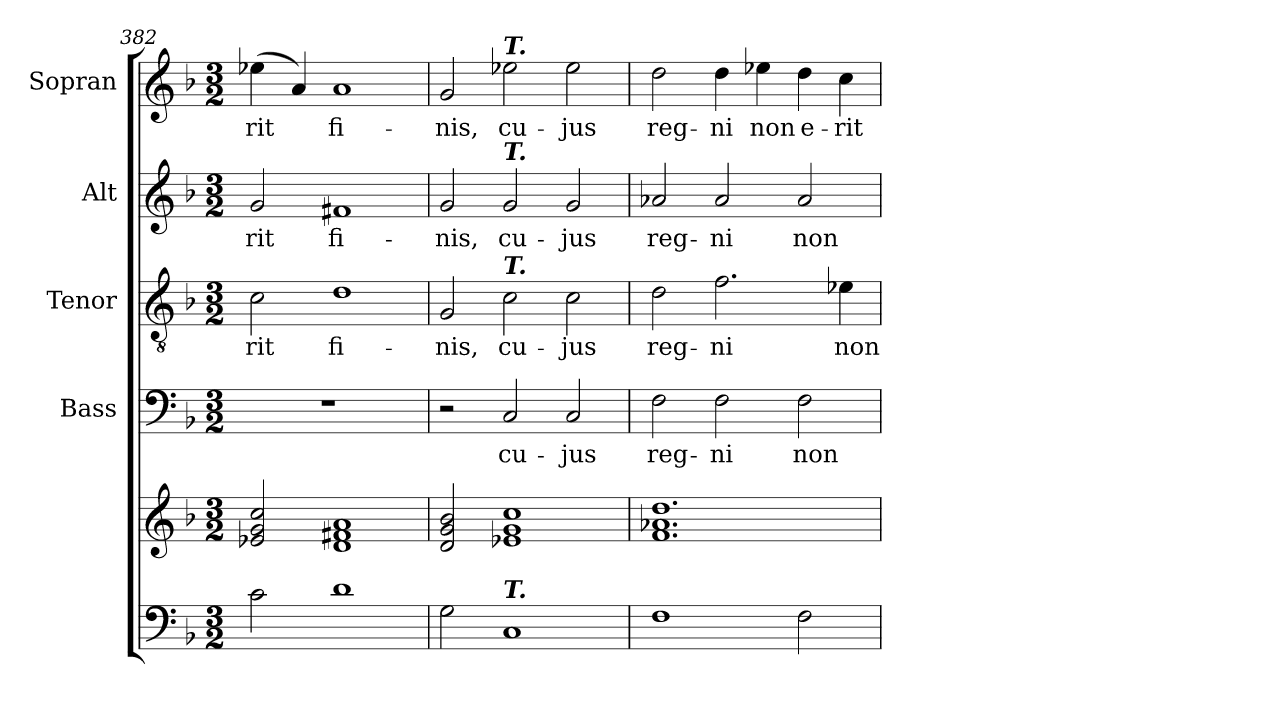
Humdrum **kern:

**kern	**kern	**kern	**text	**kern	**text	**kern	**text	**kern	**text
*part5	*part5	*part4	*part4	*part3	*part3	*part2	*part2	*part1	*part1
*staff6	*staff5	*staff4	*staff4	*staff3	*staff3	*staff2	*staff2	*staff1	*staff1
*	*	*I"Bass	*	*I"Tenor	*	*I"Alt	*	*I"Sopran	*
*	*	*I'B.	*	*I'T.	*	*I'A.	*	*I'S.	*
*clefF4	*clefG2	*clefF4	*	*clefGv2	*	*clefG2	*	*clefG2	*
*k[b-]	*k[b-]	*k[b-]	*	*k[b-]	*	*k[b-]	*	*k[b-]	*
*F:	*F:	*F:	*	*F:	*	*F:	*	*F:	*
*M3/2	*M3/2	*M3/2	*	*M3/2	*	*M3/2	*	*M3/2	*
=382	=382	=382	=382	=382	=382	=382	=382	=382	=382
!	!	!	!	!	!LO:LY:b	!	!LO:LY:b	!	!LO:LY:b
2c\	2e-X/ 2g/ 2cc/	1.r	.	2c\	-rit	2g/	-rit	(>4ee-X\	-rit
.	.	.	.	.	.	.	.	4a/)	.
!	!	!	!	!	!LO:LY:b	!	!LO:LY:b	!	!LO:LY:b
1d	1d 1f#X 1a	.	.	1d	fi-	1f#X	fi-	1a	fi-
=383	=383	=383	=383	=383	=383	=383	=383	=383	=383
!	!	!	!	!	!LO:LY:b	!	!LO:LY:b	!	!LO:LY:b
2G\	2d/ 2g/ 2b-/	2r	.	2G/	-nis,	2g/	-nis,	2g/	-nis,
!	!	!	!	!	!	!	!	!LO:TX:a:Bi:t=T.	!
!	!	!	!	!	!	!LO:TX:a:Bi:t=T.	!	!	!
!	!	!	!	!LO:TX:a:Bi:t=T.	!	!	!	!	!
!LO:TX:a:Bi:t=T.	!	!	!	!	!	!	!	!	!
!	!	!	!LO:LY:b	!	!LO:LY:b	!	!LO:LY:b	!	!LO:LY:b
1C	1e-X 1g 1cc	2C/	cu-	2c\	cu-	2g/	cu-	2ee-X\	cu-
!	!	!	!LO:LY:b	!	!LO:LY:b	!	!LO:LY:b	!	!LO:LY:b
.	.	2C/	-jus	2c\	-jus	2g/	-jus	2ee-\	-jus
=384	=384	=384	=384	=384	=384	=384	=384	=384	=384
!	!	!	!LO:LY:b	!	!LO:LY:b	!	!LO:LY:b	!	!LO:LY:b
1F	1.f 1.a-X 1.dd	2F\	reg-	2d\	reg-	2a-X/	reg-	2dd\	reg-
!	!	!	!LO:LY:b	!	!LO:LY:b	!	!LO:LY:b	!	!LO:LY:b
.	.	2F\	-ni	2.f\	-ni	2a-/	-ni	4dd\	-ni
!	!	!	!	!	!	!	!	!	!LO:LY:b
.	.	.	.	.	.	.	.	4ee-X\	non
!	!	!	!LO:LY:b	!	!	!	!LO:LY:b	!	!LO:LY:b
2F\	.	2F\	non	.	.	2a-/	non	4dd\	e-
!	!	!	!	!	!LO:LY:b	!	!	!	!LO:LY:b
.	.	.	.	4e-X\	non	.	.	4cc\	-rit
=	=	=	=	=	=	=	=	=	=
*-	*-	*-	*-	*-	*-	*-	*-	*-	*-
